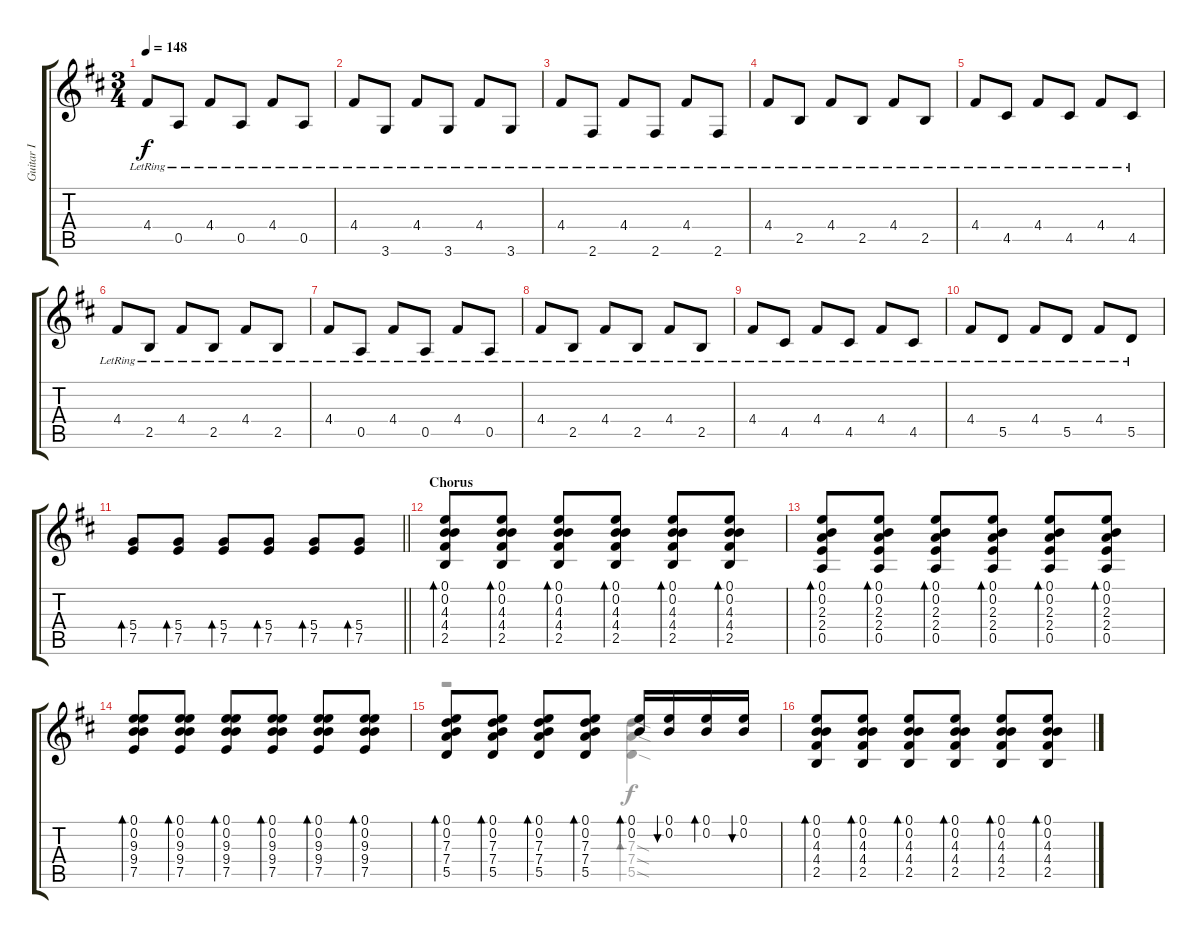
\track ("Guitar I" "Guitar I") {instrument overdrivenguitar}
\staff {score tabs}
\tuning (E4 B3 G3 D3 A2 E2) {hide}
\voice
\ts (3 4)
\tempo 148
\clef g2
\ks bminor
4.4{lr}.8{dy f} 0.5{lr}.8 4.4{lr}.8 0.5{lr}.8 4.4{lr}.8 0.5{lr}.8 |
4.4{lr}.8 3.6{lr}.8 4.4{lr}.8 3.6{lr}.8 4.4{lr}.8 3.6{lr}.8 |
4.4{lr}.8 2.6{lr}.8 4.4{lr}.8 2.6{lr}.8 4.4{lr}.8 2.6{lr}.8 |
4.4{lr}.8 2.5{lr}.8 4.4{lr}.8 2.5{lr}.8 4.4{lr}.8 2.5{lr}.8 |
4.4{lr}.8 4.5{lr}.8 4.4{lr}.8 4.5{lr}.8 4.4{lr}.8 4.5{lr}.8 |
4.4{lr}.8 2.5{lr}.8 4.4{lr}.8 2.5{lr}.8 4.4{lr}.8 2.5{lr}.8 |
4.4{lr}.8 0.5{lr}.8 4.4{lr}.8 0.5{lr}.8 4.4{lr}.8 0.5{lr}.8 |
4.4{lr}.8 2.5{lr}.8 4.4{lr}.8 2.5{lr}.8 4.4{lr}.8 2.5{lr}.8 |
4.4{lr}.8 4.5{lr}.8 4.4{lr}.8 4.5{lr}.8 4.4{lr}.8 4.5{lr}.8 |
4.4{lr}.8 5.5{lr}.8 4.4{lr}.8 5.5{lr}.8 4.4{lr}.8 5.5{lr}.8 |
\barLineRight lightlight
(5.4 7.5).8{bd 60} (5.4 7.5).8{bd 60} (5.4 7.5).8{bd 60} (5.4 7.5).8{bd 60} (5.4 7.5).8{bd 60} (5.4 7.5).8{bd 60} |
\section ("" "Chorus")
(0.1 0.2 4.3 4.4 2.5).8{bd 60} (0.1 0.2 4.3 4.4 2.5).8{bd 60} (0.1 0.2 4.3 4.4 2.5).8{bd 60} (0.1 0.2 4.3 4.4 2.5).8{bd 60} (0.1 0.2 4.3 4.4 2.5).8{bd 60} (0.1 0.2 4.3 4.4 2.5).8{bd 60} |
(0.1 0.2 2.3 2.4 0.5).8{bd 60} (0.1 0.2 2.3 2.4 0.5).8{bd 60} (0.1 0.2 2.3 2.4 0.5).8{bd 60} (0.1 0.2 2.3 2.4 0.5).8{bd 60} (0.1 0.2 2.3 2.4 0.5).8{bd 60} (0.1 0.2 2.3 2.4 0.5).8{bd 60} |
(0.1 0.2 9.3 9.4 7.5).8{bd 60} (0.1 0.2 9.3 9.4 7.5).8{bd 60} (0.1 0.2 9.3 9.4 7.5).8{bd 60} (0.1 0.2 9.3 9.4 7.5).8{bd 60} (0.1 0.2 9.3 9.4 7.5).8{bd 60} (0.1 0.2 9.3 9.4 7.5).8{bd 60} |
(0.1 0.2 7.3 7.4 5.5).8{bd 60} (0.1 0.2 7.3 7.4 5.5).8{bd 60} (0.1 0.2 7.3 7.4 5.5).8{bd 60} (0.1 0.2 7.3 7.4 5.5).8{bd 60} (0.1 0.2).16{bd 60} (0.1 0.2).16{bu 60} (0.1 0.2).16{bd 60} (0.1 0.2).16{bu 60} |
(0.1 0.2 4.3 4.4 2.5).8{bd 60} (0.1 0.2 4.3 4.4 2.5).8{bd 60} (0.1 0.2 4.3 4.4 2.5).8{bd 60} (0.1 0.2 4.3 4.4 2.5).8{bd 60} (0.1 0.2 4.3 4.4 2.5).8{bd 60} (0.1 0.2 4.3 4.4 2.5).8{bd 60}
\voice
\clef g2
\ottava regular
\simile none
\ks bminor
|
|
|
|
|
|
|
|
|
|
\barLineRight lightlight
|
|
|
|
r.2 (7.3{sod} 7.4{sod} 5.5{sod}).4{bd 60} |
